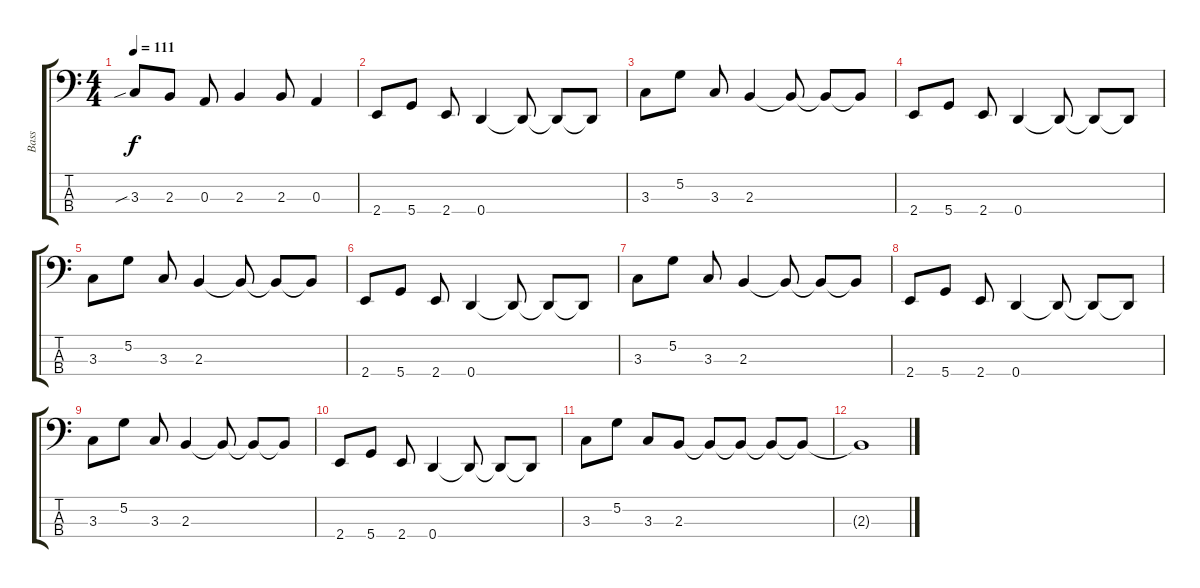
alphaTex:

\track ("Bass" "Bass") {instrument electricbasspick}
\staff {score tabs}
\tuning (G2 D2 A1 D1) {hide}
\ts (4 4)
\tempo 111
\clef f4
\ks c
3.3{sib}.8{dy f} 2.3.8 0.3.8 2.3.4 2.3.8 0.3.4 |
2.4.8 5.4.8 2.4.8 0.4.4 0.4{t}.8 0.4{t}.8 0.4{t}.8 |
3.3.8 5.2.8 3.3.8 2.3.4 2.3{t}.8 2.3{t}.8 2.3{t}.8 |
2.4.8 5.4.8 2.4.8 0.4.4 0.4{t}.8 0.4{t}.8 0.4{t}.8 |
3.3.8 5.2.8 3.3.8 2.3.4 2.3{t}.8 2.3{t}.8 2.3{t}.8 |
2.4.8 5.4.8 2.4.8 0.4.4 0.4{t}.8 0.4{t}.8 0.4{t}.8 |
3.3.8 5.2.8 3.3.8 2.3.4 2.3{t}.8 2.3{t}.8 2.3{t}.8 |
2.4.8 5.4.8 2.4.8 0.4.4 0.4{t}.8 0.4{t}.8 0.4{t}.8 |
3.3.8 5.2.8 3.3.8 2.3.4 2.3{t}.8 2.3{t}.8 2.3{t}.8 |
2.4.8 5.4.8 2.4.8 0.4.4 0.4{t}.8 0.4{t}.8 0.4{t}.8 |
3.3.8 5.2.8 3.3.8 2.3.8 2.3{t}.8 2.3{t}.8 2.3{t}.8 2.3{t}.8 |
2.3{t}.1
